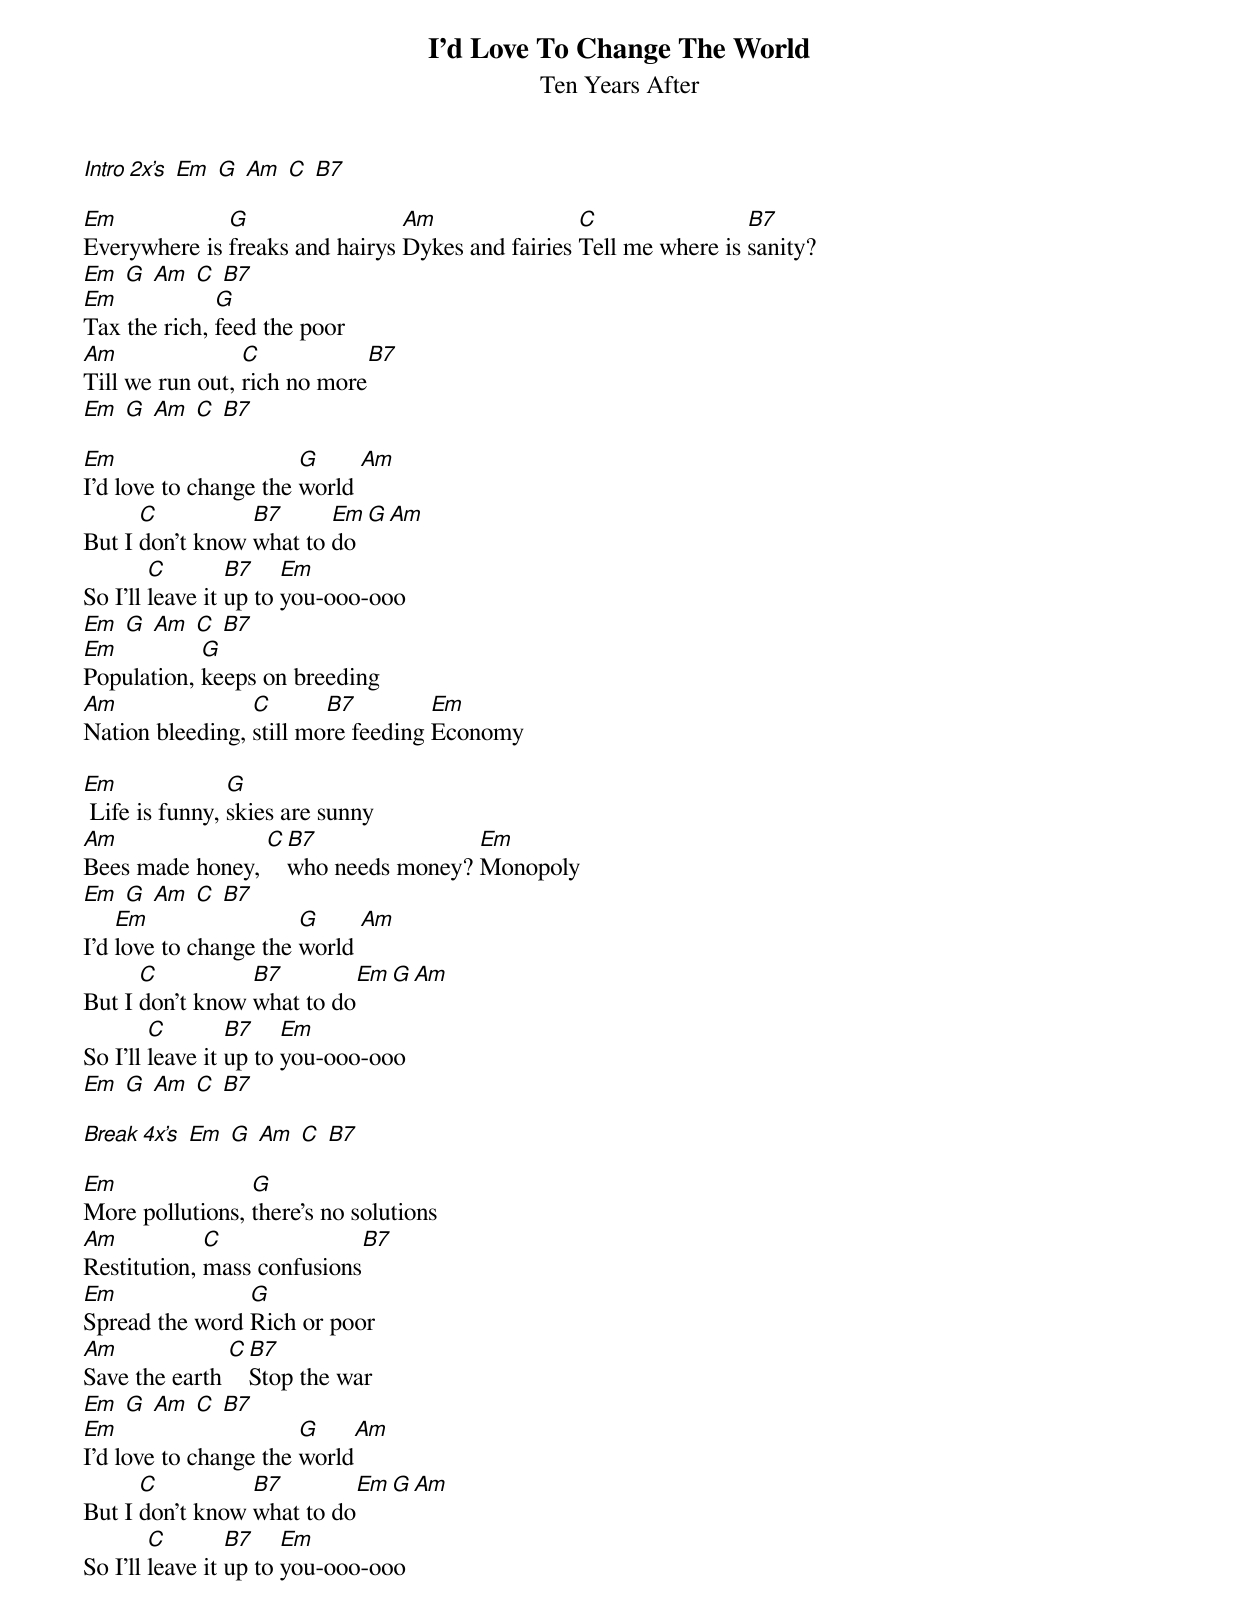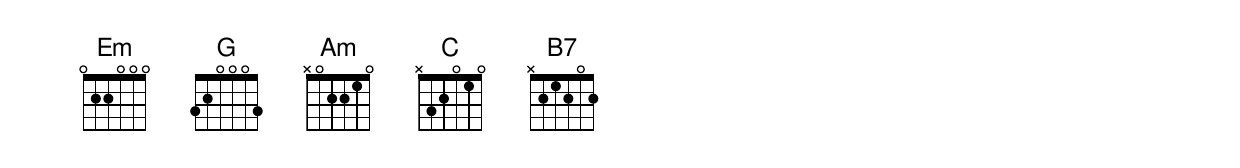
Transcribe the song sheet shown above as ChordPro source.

{title:I'd Love To Change The World}
{subtitle:Ten Years After}
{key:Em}
[Intro][2x's] [Em] [G] [Am] [C] [B7]

[Em]Everywhere is [G]freaks and hairys [Am]Dykes and fairies [C]Tell me where is [B7]sanity?
[Em] [G] [Am] [C] [B7]
[Em]Tax the rich, [G]feed the poor
[Am]Till we run out, [C]rich no more[B7]
[Em] [G] [Am] [C] [B7]

[Em]I'd love to change the [G]world [Am]
But I [C]don't know [B7]what to [Em]do[G][Am]
So I'll [C]leave it [B7]up to [Em]you-ooo-ooo
[Em] [G] [Am] [C] [B7]
[Em]Population, [G]keeps on breeding
[Am]Nation bleeding, [C]still mo[B7]re feeding [Em]Economy

[Em] Life is funny, [G]skies are sunny
[Am]Bees made honey, [C][B7]who needs money? [Em]Monopoly
[Em] [G] [Am] [C] [B7]
I'd [Em]love to change the [G]world [Am]
But I [C]don't know [B7]what to do[Em][G][Am]
So I'll [C]leave it [B7]up to [Em]you-ooo-ooo
[Em] [G] [Am] [C] [B7]

[Break][4x's] [Em] [G] [Am] [C] [B7]

[Em]More pollutions, [G]there's no solutions
[Am]Restitution, [C]mass confusions[B7]
[Em]Spread the word [G]Rich or poor
[Am]Save the earth [C][B7]Stop the war
[Em] [G] [Am] [C] [B7]
[Em]I'd love to change the [G]world[Am]
But I [C]don't know [B7]what to do[Em][G][Am]
So I'll [C]leave it [B7]up to [Em]you-ooo-ooo
